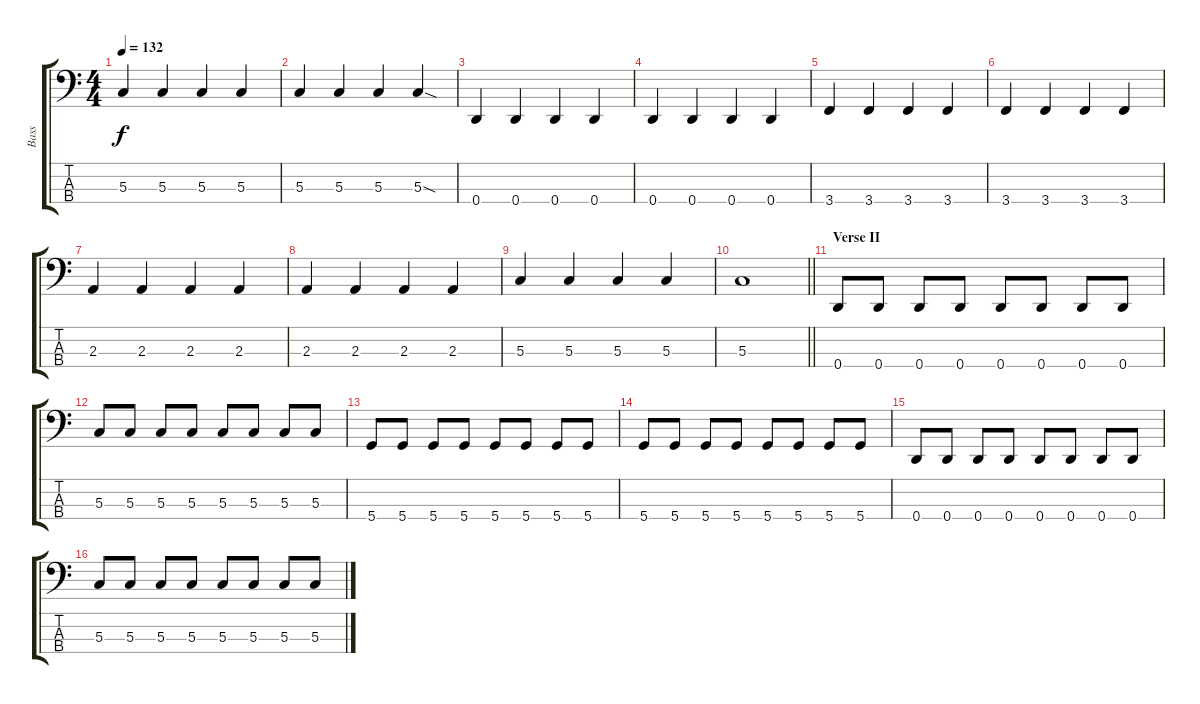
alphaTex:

\track ("Bass" "Bass") {instrument electricbasspick}
\staff {score tabs}
\tuning (F2 C2 G1 D1) {hide}
\ts (4 4)
\tempo 132
\clef f4
\ks c
5.3.4{dy f} 5.3.4 5.3.4 5.3.4 |
5.3.4 5.3.4 5.3.4 5.3{sod}.4 |
0.4.4 0.4.4 0.4.4 0.4.4 |
0.4.4 0.4.4 0.4.4 0.4.4 |
3.4.4 3.4.4 3.4.4 3.4.4 |
3.4.4 3.4.4 3.4.4 3.4.4 |
2.3.4 2.3.4 2.3.4 2.3.4 |
2.3.4 2.3.4 2.3.4 2.3.4 |
5.3.4 5.3.4 5.3.4 5.3.4 |
\barLineRight lightlight
5.3.1 |
\section ("" "Verse II")
0.4.8 0.4.8 0.4.8 0.4.8 0.4.8 0.4.8 0.4.8 0.4.8 |
5.3.8 5.3.8 5.3.8 5.3.8 5.3.8 5.3.8 5.3.8 5.3.8 |
5.4.8 5.4.8 5.4.8 5.4.8 5.4.8 5.4.8 5.4.8 5.4.8 |
5.4.8 5.4.8 5.4.8 5.4.8 5.4.8 5.4.8 5.4.8 5.4.8 |
0.4.8 0.4.8 0.4.8 0.4.8 0.4.8 0.4.8 0.4.8 0.4.8 |
5.3.8 5.3.8 5.3.8 5.3.8 5.3.8 5.3.8 5.3.8 5.3.8
